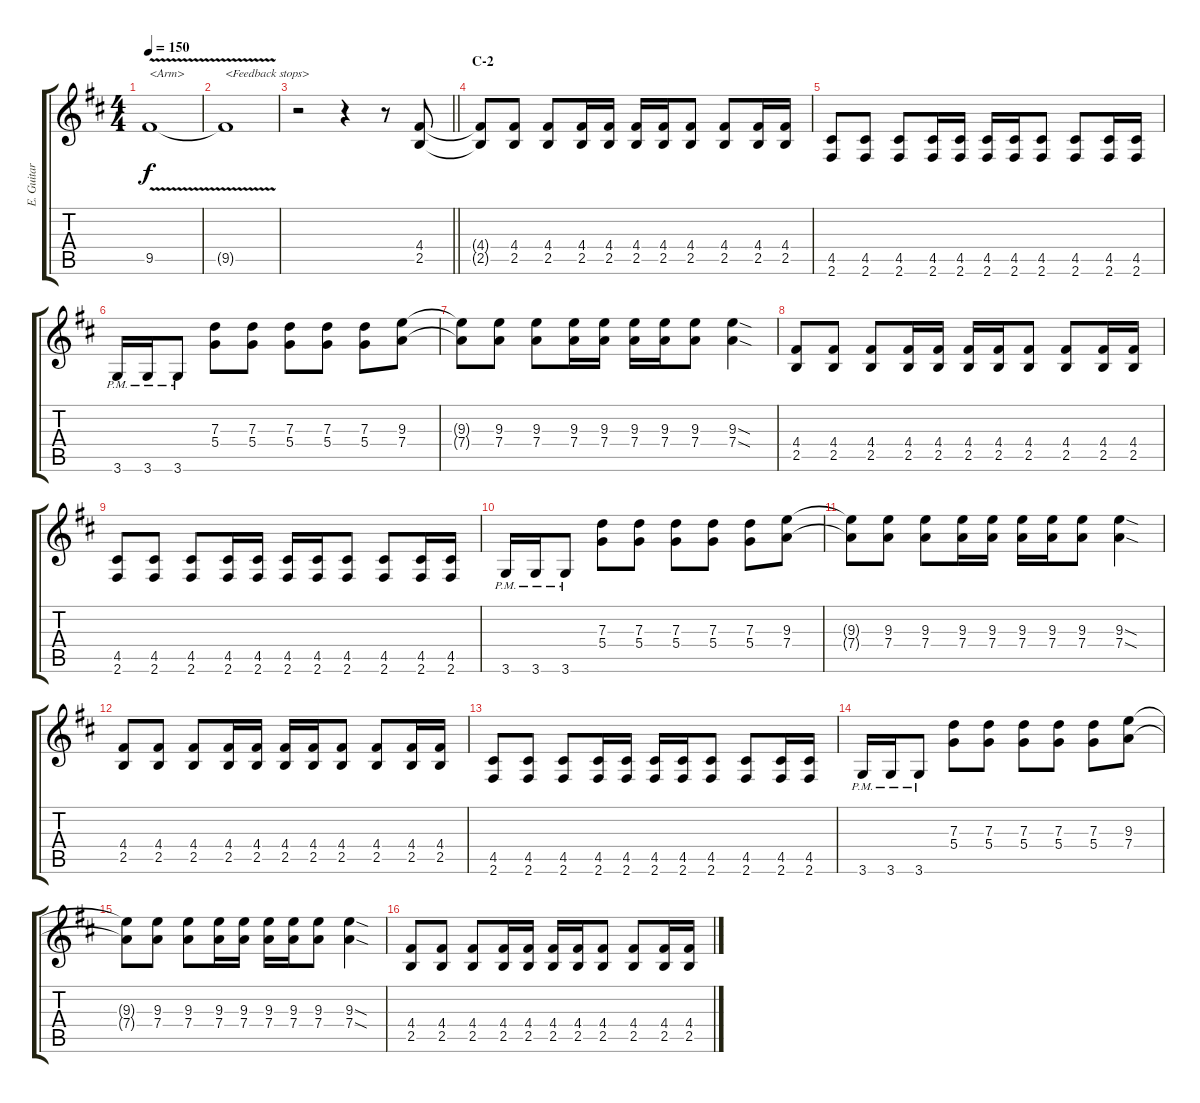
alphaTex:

\track ("E. Guitar II" "E. Guitar ") {instrument overdrivenguitar}
\staff {score tabs}
\tuning (E4 B3 G3 D3 A2 E2) {hide}
\ts (4 4)
\tempo 150
\clef g2
\ks d
9.5{v t}.1{txt "<Arm>" dy f} |
9.5{t}.1{txt "<Feedback stops>"} |
\barLineRight lightlight
r.2 r.4 r.8 (4.4 2.5).8 |
\section ("" "C-2")
(4.4{t} 2.5{t}).8 (4.4 2.5).8 (4.4 2.5).8 (4.4 2.5).16 (4.4 2.5).16 (4.4 2.5).16 (4.4 2.5).16 (4.4 2.5).8 (4.4 2.5).8 (4.4 2.5).16 (4.4 2.5).16 |
(4.5 2.6).8 (4.5 2.6).8 (4.5 2.6).8 (4.5 2.6).16 (4.5 2.6).16 (4.5 2.6).16 (4.5 2.6).16 (4.5 2.6).8 (4.5 2.6).8 (4.5 2.6).16 (4.5 2.6).16 |
3.6{pm}.16 3.6{pm}.16 3.6{pm}.8 (7.3 5.4).8 (7.3 5.4).8 (7.3 5.4).8 (7.3 5.4).8 (7.3 5.4).8 (9.3 7.4).8 |
(9.3{t} 7.4{t}).8 (9.3 7.4).8 (9.3 7.4).8 (9.3 7.4).16 (9.3 7.4).16 (9.3 7.4).16 (9.3 7.4).16 (9.3 7.4).8 (9.3{sod} 7.4{sod}).4 |
(4.4 2.5).8 (4.4 2.5).8 (4.4 2.5).8 (4.4 2.5).16 (4.4 2.5).16 (4.4 2.5).16 (4.4 2.5).16 (4.4 2.5).8 (4.4 2.5).8 (4.4 2.5).16 (4.4 2.5).16 |
(4.5 2.6).8 (4.5 2.6).8 (4.5 2.6).8 (4.5 2.6).16 (4.5 2.6).16 (4.5 2.6).16 (4.5 2.6).16 (4.5 2.6).8 (4.5 2.6).8 (4.5 2.6).16 (4.5 2.6).16 |
3.6{pm}.16 3.6{pm}.16 3.6{pm}.8 (7.3 5.4).8 (7.3 5.4).8 (7.3 5.4).8 (7.3 5.4).8 (7.3 5.4).8 (9.3 7.4).8 |
(9.3{t} 7.4{t}).8 (9.3 7.4).8 (9.3 7.4).8 (9.3 7.4).16 (9.3 7.4).16 (9.3 7.4).16 (9.3 7.4).16 (9.3 7.4).8 (9.3{sod} 7.4{sod}).4 |
(4.4 2.5).8 (4.4 2.5).8 (4.4 2.5).8 (4.4 2.5).16 (4.4 2.5).16 (4.4 2.5).16 (4.4 2.5).16 (4.4 2.5).8 (4.4 2.5).8 (4.4 2.5).16 (4.4 2.5).16 |
(4.5 2.6).8 (4.5 2.6).8 (4.5 2.6).8 (4.5 2.6).16 (4.5 2.6).16 (4.5 2.6).16 (4.5 2.6).16 (4.5 2.6).8 (4.5 2.6).8 (4.5 2.6).16 (4.5 2.6).16 |
3.6{pm}.16 3.6{pm}.16 3.6{pm}.8 (7.3 5.4).8 (7.3 5.4).8 (7.3 5.4).8 (7.3 5.4).8 (7.3 5.4).8 (9.3 7.4).8 |
(9.3{t} 7.4{t}).8 (9.3 7.4).8 (9.3 7.4).8 (9.3 7.4).16 (9.3 7.4).16 (9.3 7.4).16 (9.3 7.4).16 (9.3 7.4).8 (9.3{sod} 7.4{sod}).4 |
(4.4 2.5).8 (4.4 2.5).8 (4.4 2.5).8 (4.4 2.5).16 (4.4 2.5).16 (4.4 2.5).16 (4.4 2.5).16 (4.4 2.5).8 (4.4 2.5).8 (4.4 2.5).16 (4.4 2.5).16
